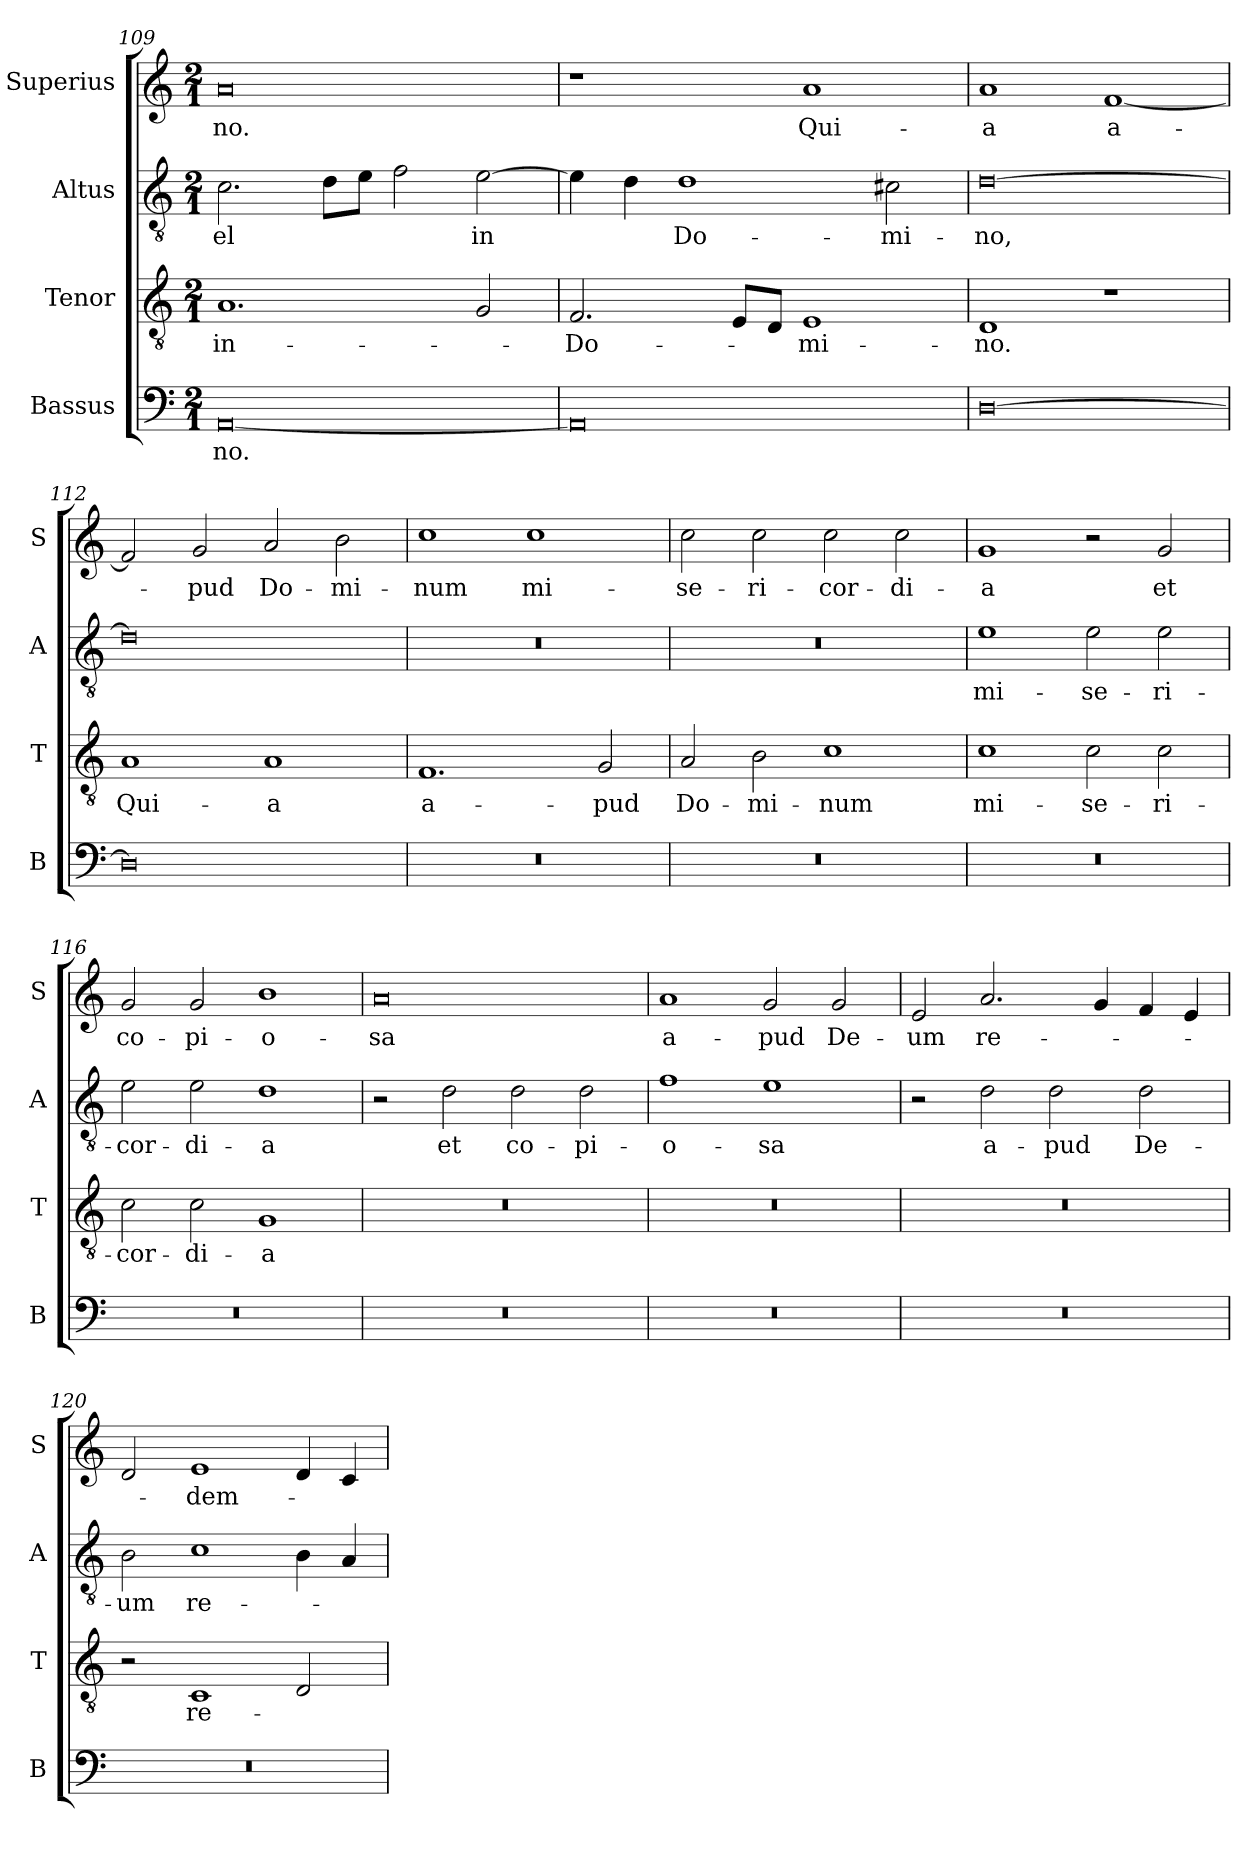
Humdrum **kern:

**kern	**text	**kern	**text	**kern	**text	**kern	**text
*part4	*part4	*part3	*part3	*part2	*part2	*part1	*part1
*staff4	*staff4	*staff3	*staff3	*staff2	*staff2	*staff1	*staff1
*I"Bassus	*	*I"Tenor	*	*I"Altus	*	*I"Superius	*
*I'B	*	*I'T	*	*I'A	*	*I'S	*
*clefF4	*	*clefGv2	*	*clefGv2	*	*clefG2	*
*k[]	*	*k[]	*	*k[]	*	*k[]	*
*M2/1	*	*M2/1	*	*M2/1	*	*M2/1	*
=109	=109	=109	=109	=109	=109	=109	=109
[0AA	-no.	1.A	in-	2.c\	-el	0a	-no.
.	.	.	.	8d\L	.	.	.
.	.	.	.	8e\J	.	.	.
.	.	.	.	2f\	.	.	.
.	.	2G/	.	[2e\	in	.	.
=110	=110	=110	=110	=110	=110	=110	=110
0AA]	.	2.F/	-Do-	4e\]	.	1r	.
.	.	.	.	4d\	.	.	.
.	.	.	.	1d	Do-	.	.
.	.	8E/L	.	.	.	.	.
.	.	8D/J	.	.	.	.	.
.	.	1E	-mi-	.	.	1a	Qui-
.	.	.	.	2c#X\	-mi-	.	.
=111	=111	=111	=111	=111	=111	=111	=111
[0D	.	1D	-no.	[0d	-no,	1a	-a
.	.	1r	.	.	.	[1f	a-
=112	=112	=112	=112	=112	=112	=112	=112
0D]	.	1A	Qui-	0d]	.	2f/]	.
.	.	.	.	.	.	2g/	-pud
.	.	1A	-a	.	.	2a/	Do-
.	.	.	.	.	.	2b\	-mi-
=113	=113	=113	=113	=113	=113	=113	=113
0r	.	1.F	a-	0r	.	1cc	-num
.	.	.	.	.	.	1cc	mi-
.	.	2G/	-pud	.	.	.	.
=114	=114	=114	=114	=114	=114	=114	=114
0r	.	2A/	Do-	0r	.	2cc\	-se-
.	.	2B\	-mi-	.	.	2cc\	-ri-
.	.	1c	-num	.	.	2cc\	-cor-
.	.	.	.	.	.	2cc\	-di-
=115	=115	=115	=115	=115	=115	=115	=115
0r	.	1c	mi-	1e	mi-	1g	-a
.	.	2c\	-se-	2e\	-se-	2r	.
.	.	2c\	-ri-	2e\	-ri-	2g/	et
=116	=116	=116	=116	=116	=116	=116	=116
0r	.	2c\	-cor-	2e\	-cor-	2g/	co-
.	.	2c\	-di-	2e\	-di-	2g/	-pi-
.	.	1G	-a	1d	-a	1b	-o-
=117	=117	=117	=117	=117	=117	=117	=117
0r	.	0r	.	2r	.	0a	-sa
.	.	.	.	2d\	et	.	.
.	.	.	.	2d\	co-	.	.
.	.	.	.	2d\	-pi-	.	.
=118	=118	=118	=118	=118	=118	=118	=118
0r	.	0r	.	1f	-o-	1a	a-
.	.	.	.	1e	-sa	2g/	-pud
.	.	.	.	.	.	2g/	De-
=119	=119	=119	=119	=119	=119	=119	=119
0r	.	0r	.	2r	.	2e/	-um
.	.	.	.	2d\	a-	2.a/	re-
.	.	.	.	2d\	-pud	.	.
.	.	.	.	.	.	4g/	.
.	.	.	.	2d\	De-	4f/	.
.	.	.	.	.	.	4e/	.
=120	=120	=120	=120	=120	=120	=120	=120
0r	.	2r	.	2B\	-um	2d/	.
.	.	1C	re-	1c	re-	1e	-dem-
.	.	2D/	.	4B\	.	4d/	.
.	.	.	.	4A/	.	4c/	.
=	=	=	=	=	=	=	=
*-	*-	*-	*-	*-	*-	*-	*-
